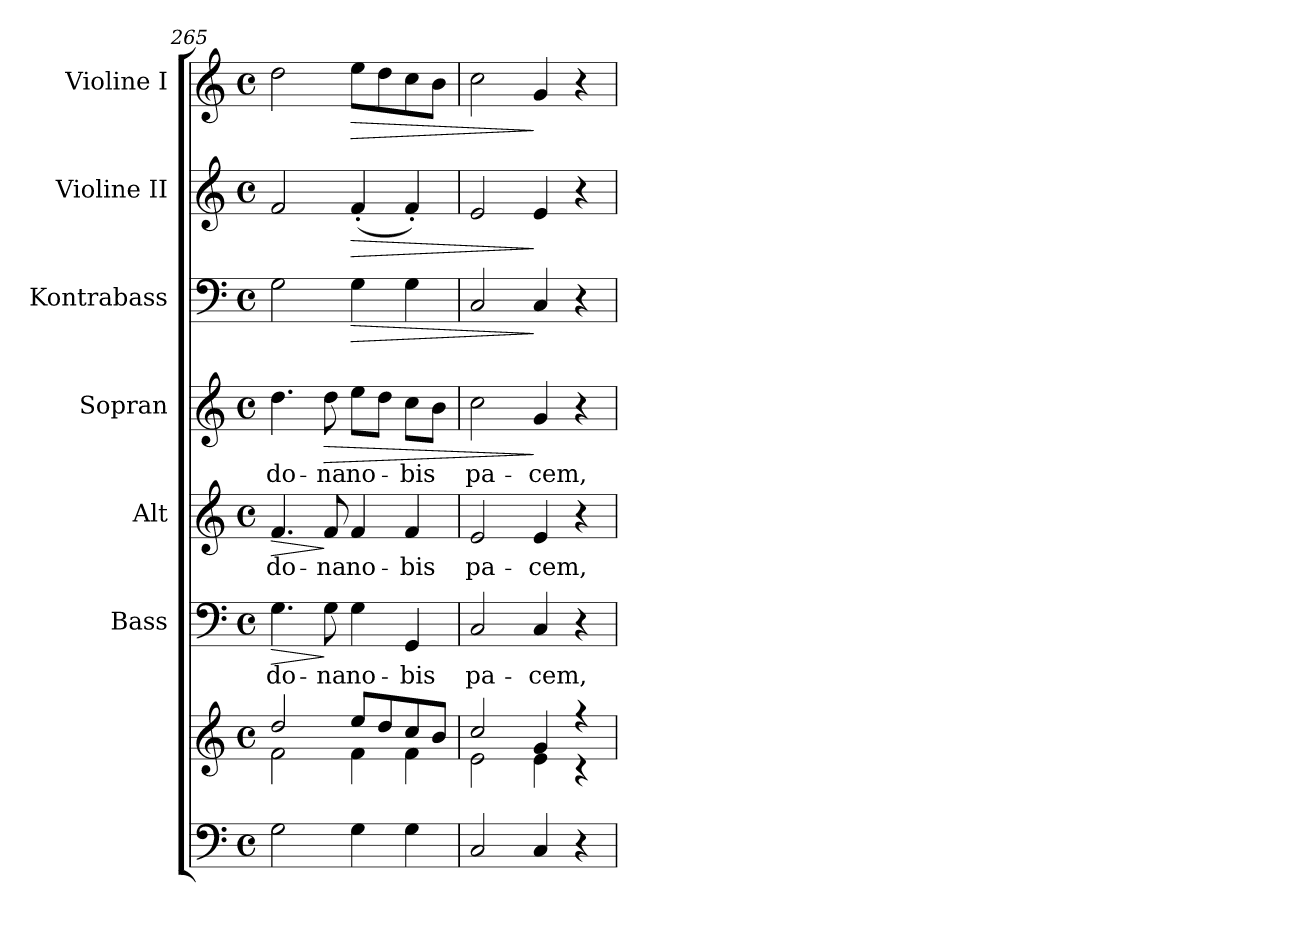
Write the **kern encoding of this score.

**kern	**kern	**kern	**text	**dynam	**kern	**text	**dynam	**kern	**text	**dynam	**kern	**dynam	**kern	**dynam	**kern	**dynam
*part7	*part7	*part6	*part6	*part6	*part5	*part5	*part5	*part4	*part4	*part4	*part3	*part3	*part2	*part2	*part1	*part1
*staff8	*staff7	*staff6	*staff6	*staff6	*staff5	*staff5	*staff5	*staff4	*staff4	*staff4	*staff3	*staff3	*staff2	*staff2	*staff1	*staff1
*	*	*I"Bass	*	*	*I"Alt	*	*	*I"Sopran	*	*	*I"Kontrabass	*	*I"Violine II	*	*I"Violine I	*
*	*	*I'B.	*	*	*I'A.	*	*	*I'S.	*	*	*I'Kb.	*	*I'Vl. II	*	*I'Vl. I	*
*clefF4	*clefG2	*clefF4	*	*	*clefG2	*	*	*clefG2	*	*	*clefF4	*	*clefG2	*	*clefG2	*
*	*	*	*	*	*	*	*	*	*	*	*ITrd7c12	*	*	*	*	*
*k[]	*k[]	*k[]	*	*	*k[]	*	*	*k[]	*	*	*k[]	*	*k[]	*	*k[]	*
*C:	*C:	*C:	*	*	*C:	*	*	*C:	*	*	*C:	*	*C:	*	*C:	*
*M4/4	*M4/4	*M4/4	*	*	*M4/4	*	*	*M4/4	*	*	*M4/4	*	*M4/4	*	*M4/4	*
*met(c)	*met(c)	*met(c)	*	*	*met(c)	*	*	*met(c)	*	*	*met(c)	*	*met(c)	*	*met(c)	*
=265	=265	=265	=265	=265	=265	=265	=265	=265	=265	=265	=265	=265	=265	=265	=265	=265
*	*^	*	*	*	*	*	*	*	*	*	*	*	*	*	*	*
!	!	!	!	!LO:LY:b	!LO:HP:b	!	!LO:LY:b	!LO:HP:b	!	!LO:LY:b	!	!	!	!	!	!	!
2G\	2dd/	2f\	4.G\	do-	>	4.f/	do-	>	4.dd\	do-	.	2GG\	.	2f/	.	2dd\	.
!	!	!	!	!LO:LY:b	!	!	!LO:LY:b	!	!	!LO:LY:b	!LO:HP:b	!	!	!	!	!	!
.	.	.	8G\	-na	]	8f/	-na	]	8dd\	-na	>	.	.	.	.	.	.
!	!	!	!	!LO:LY:b	!	!	!LO:LY:b	!	!	!LO:LY:b	!	!	!LO:HP:b	!	!LO:HP:b	!	!LO:HP:b
4G\	8ee/L	4f\	4G\	no-	.	4f/	no-	.	8ee\L	no-	.	4GG\	>	(<4f'</	>	8ee\L	>
.	8dd/	.	.	.	.	.	.	.	8dd\J	.	.	.	.	.	.	8dd\	.
!	!	!	!	!LO:LY:b	!	!	!LO:LY:b	!	!	!LO:LY:b	!	!	!	!	!	!	!
4G\	8cc/	4f\	4GG/	-bis	.	4f/	-bis	.	8cc\L	-bis	.	4GG\	.	4f'</)	.	8cc\	.
.	8b/J	.	.	.	.	.	.	.	8b\J	.	.	.	.	.	.	8b\J	.
=266	=266	=266	=266	=266	=266	=266	=266	=266	=266	=266	=266	=266	=266	=266	=266	=266	=266
!	!	!	!	!LO:LY:b	!	!	!LO:LY:b	!	!	!LO:LY:b	!	!	!	!	!	!	!
2C/	2cc/	2e\	2C/	pa-	.	2e/	pa-	.	2cc\	pa-	.	2CC/	.	2e/	.	2cc\	.
!	!	!	!	!LO:LY:b	!	!	!LO:LY:b	!	!	!LO:LY:b	!	!	!	!	!	!	!
4C/	4g/	4e\	4C/	-cem,	.	4e/	-cem,	.	4g/	-cem,	]	4CC/	]	4e/	]	4g/	]
4r	4r	4r	4r	.	.	4r	.	.	4r	.	.	4r	.	4r	.	4r	.
*	*v	*v	*	*	*	*	*	*	*	*	*	*	*	*	*	*	*
=	=	=	=	=	=	=	=	=	=	=	=	=	=	=	=	=
*-	*-	*-	*-	*-	*-	*-	*-	*-	*-	*-	*-	*-	*-	*-	*-	*-
